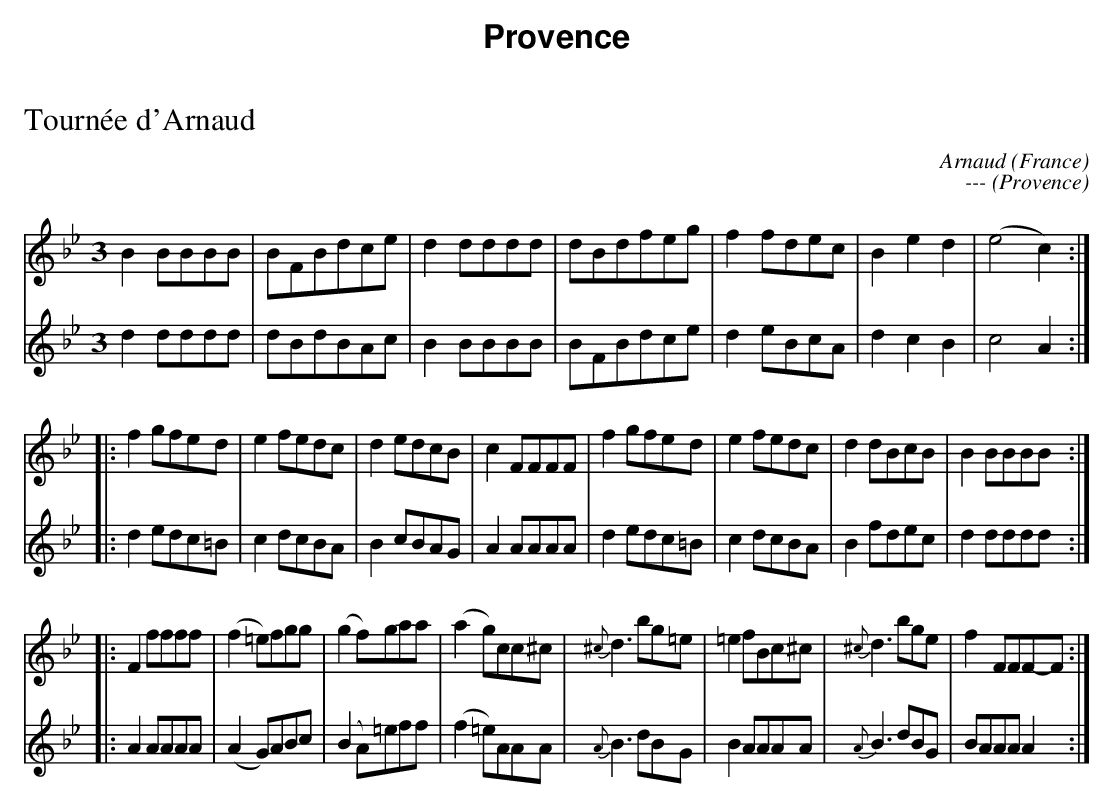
X:1
T:Tournée d'Arnaud
O:France
C:Arnaud
M:3
K:Bbmajor
V:1
B2 BBBB|BFBdce|d2 dddd|dBdfeg|f2 fdec|B2 e2 d2|(e4c2)::
f2 gfed|e2 fedc|d2edcB|c2 FFFF|f2 gfed|e2 fedc|d2 dBcB|B2 BBBB::
F2 ffff|(f2 =e)fgg|(g2 f)gaa|(a2 g)cc^c|{^c}d3bg=e|=e2 fBc^c|{^c}d3bge|f2 FFF-F:|
V:2
d2 dddd|dBdBAc|B2 BBBB|BFBdce|d2 eBcA|d2 c2 B2|c4 A2::
d2 edc=B|c2 dcBA|B2 cBAG|A2 AAAA|d2 edc=B|c2 dcBA|B2 fdec|d2 dddd::
A2 AAAA|(A2 G)ABc|(B2 A)=eff|(f2 =e)AAA|{A}B3 dBG|B2 AAAA|{A}B3 dBG|BAAA A2:|
